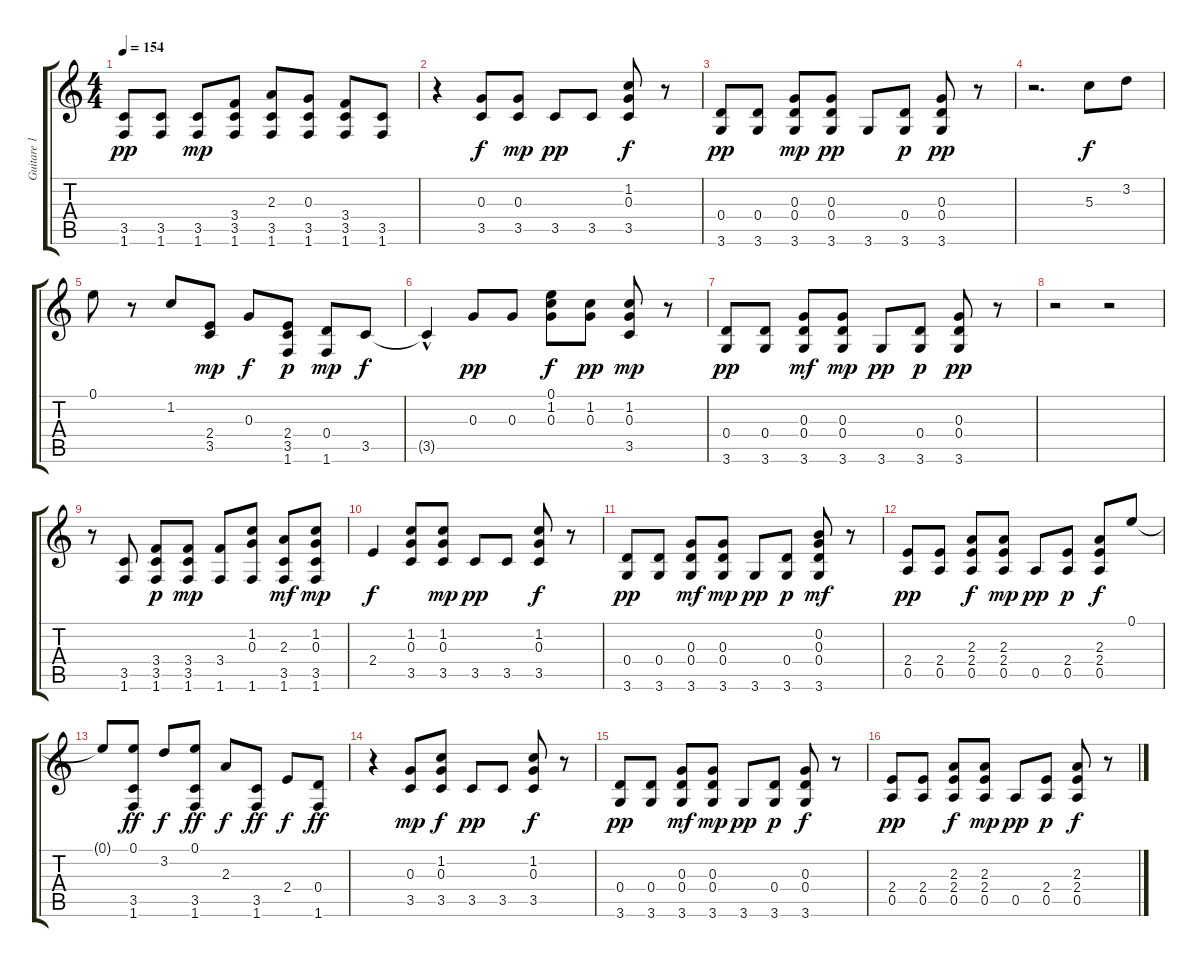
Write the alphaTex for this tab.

\track ("Guitare 1" "Guitare 1") {instrument electricguitarmuted}
\staff {score tabs}
\tuning (E4 B3 G3 D3 A2 E2) {hide}
\ts (4 4)
\tempo 154
\clef g2
\ks c
(3.5 1.6).8{dy pp} (3.5 1.6).8 (3.5 1.6).8{dy mp} (3.4 3.5 1.6).8 (2.3 3.5 1.6).8 (0.3 3.5 1.6).8 (3.4 3.5 1.6).8 (3.5 1.6).8 |
r.4 (0.3 3.5).8{dy f} (0.3 3.5).8{dy mp} 3.5.8{dy pp} 3.5.8 (1.2 0.3 3.5).8{dy f} r.8 |
(0.4 3.6).8{dy pp} (0.4 3.6).8 (0.3 0.4 3.6).8{dy mp} (0.3 0.4 3.6).8{dy pp} 3.6.8 (0.4 3.6).8{dy p} (0.3 0.4 3.6).8{dy pp} r.8 |
r.2{d} 5.3.8{dy f} 3.2.8 |
0.1.8 r.8 1.2.8 (2.4 3.5).8{dy mp} 0.3.8{dy f} (2.4 3.5 1.6).8{dy p} (0.4 1.6).8{dy mp} 3.5.8{dy f} |
3.5{hac t}.4 0.3.8{dy pp} 0.3.8 (0.1 1.2 0.3).8{dy f} (1.2 0.3).8{dy pp} (1.2 0.3 3.5).8{dy mp} r.8 |
(0.4 3.6).8{dy pp} (0.4 3.6).8 (0.3 0.4 3.6).8{dy mf} (0.3 0.4 3.6).8{dy mp} 3.6.8{dy pp} (0.4 3.6).8{dy p} (0.3 0.4 3.6).8{dy pp} r.8 |
r.2 r.2 |
r.8 (3.5 1.6).8 (3.4 3.5 1.6).8{dy p} (3.4 3.5 1.6).8{dy mp} (3.4 1.6).8 (1.2 0.3 1.6).8 (2.3 3.5 1.6).8{dy mf} (1.2 0.3 3.5 1.6).8{dy mp} |
2.4.4{dy f} (1.2 0.3 3.5).8 (1.2 0.3 3.5).8{dy mp} 3.5.8{dy pp} 3.5.8 (1.2 0.3 3.5).8{dy f} r.8 |
(0.4 3.6).8{dy pp} (0.4 3.6).8 (0.3 0.4 3.6).8{dy mf} (0.3 0.4 3.6).8{dy mp} 3.6.8{dy pp} (0.4 3.6).8{dy p} (0.2 0.3 0.4 3.6).8{dy mf} r.8 |
(2.4 0.5).8{dy pp} (2.4 0.5).8 (2.3 2.4 0.5).8{dy f} (2.3 2.4 0.5).8{dy mp} 0.5.8{dy pp} (2.4 0.5).8{dy p} (2.3 2.4 0.5).8{dy f} 0.1.8 |
0.1{t}.8 (0.1 3.5 1.6).8{dy ff} 3.2.8{dy f} (0.1 3.5 1.6).8{dy ff} 2.3.8{dy f} (3.5 1.6).8{dy ff} 2.4.8{dy f} (0.4 1.6).8{dy ff} |
r.4 (0.3 3.5).8{dy mp} (1.2 0.3 3.5).8{dy f} 3.5.8{dy pp} 3.5.8 (1.2 0.3 3.5).8{dy f} r.8 |
(0.4 3.6).8{dy pp} (0.4 3.6).8 (0.3 0.4 3.6).8{dy mf} (0.3 0.4 3.6).8{dy mp} 3.6.8{dy pp} (0.4 3.6).8{dy p} (0.3 0.4 3.6).8{dy f} r.8 |
(2.4 0.5).8{dy pp} (2.4 0.5).8 (2.3 2.4 0.5).8{dy f} (2.3 2.4 0.5).8{dy mp} 0.5.8{dy pp} (2.4 0.5).8{dy p} (2.3 2.4 0.5).8{dy f} r.8
